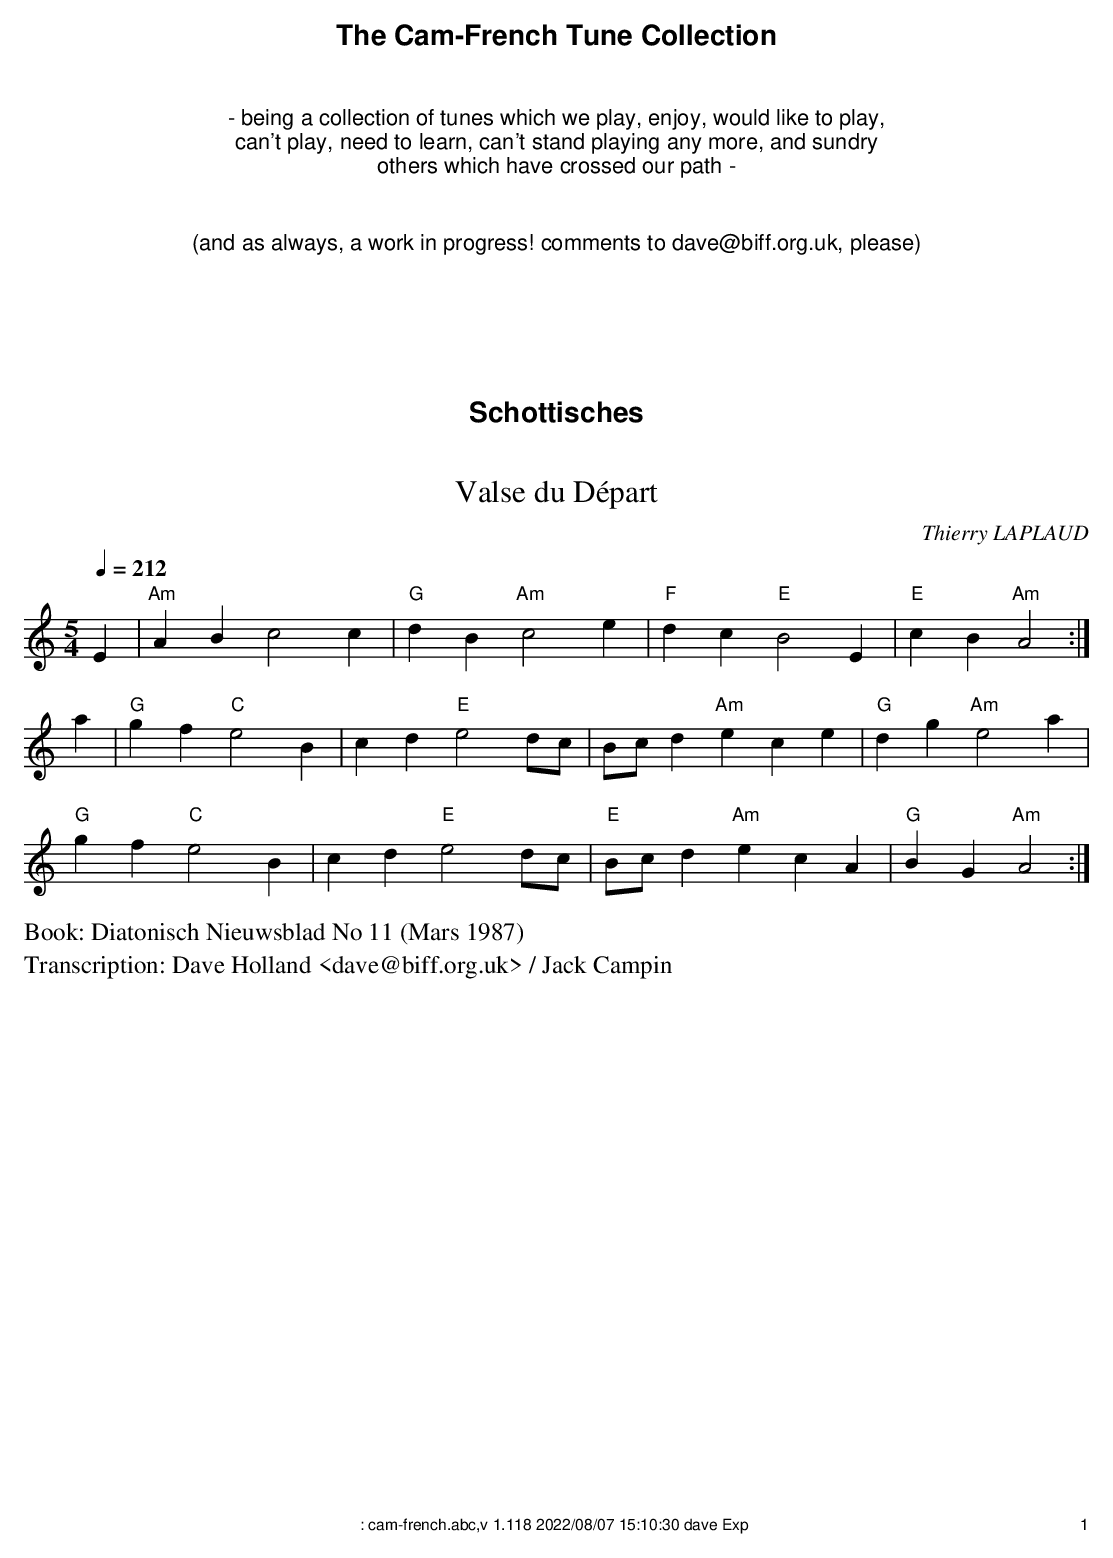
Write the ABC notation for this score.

X:1
T:Valse du D\'epart
C:Thierry LAPLAUD
M:5/4
L:1/4
Q:1/4=212
K:Am
E|"Am"AB    c2c|"G"dB "Am"c2e   |"F"dc    "E" B2E|"E"cB "Am"A2:|
a|"G" gf "C"e2B|   cd "E" e2d/c/|   B/c/d "Am"ece|"G"dg "Am"e2 a|
  "G" gf "C"e2B|   cd "E" e2d/c/|"E"B/c/d "Am"ecA|"G"BG "Am"A2:|
